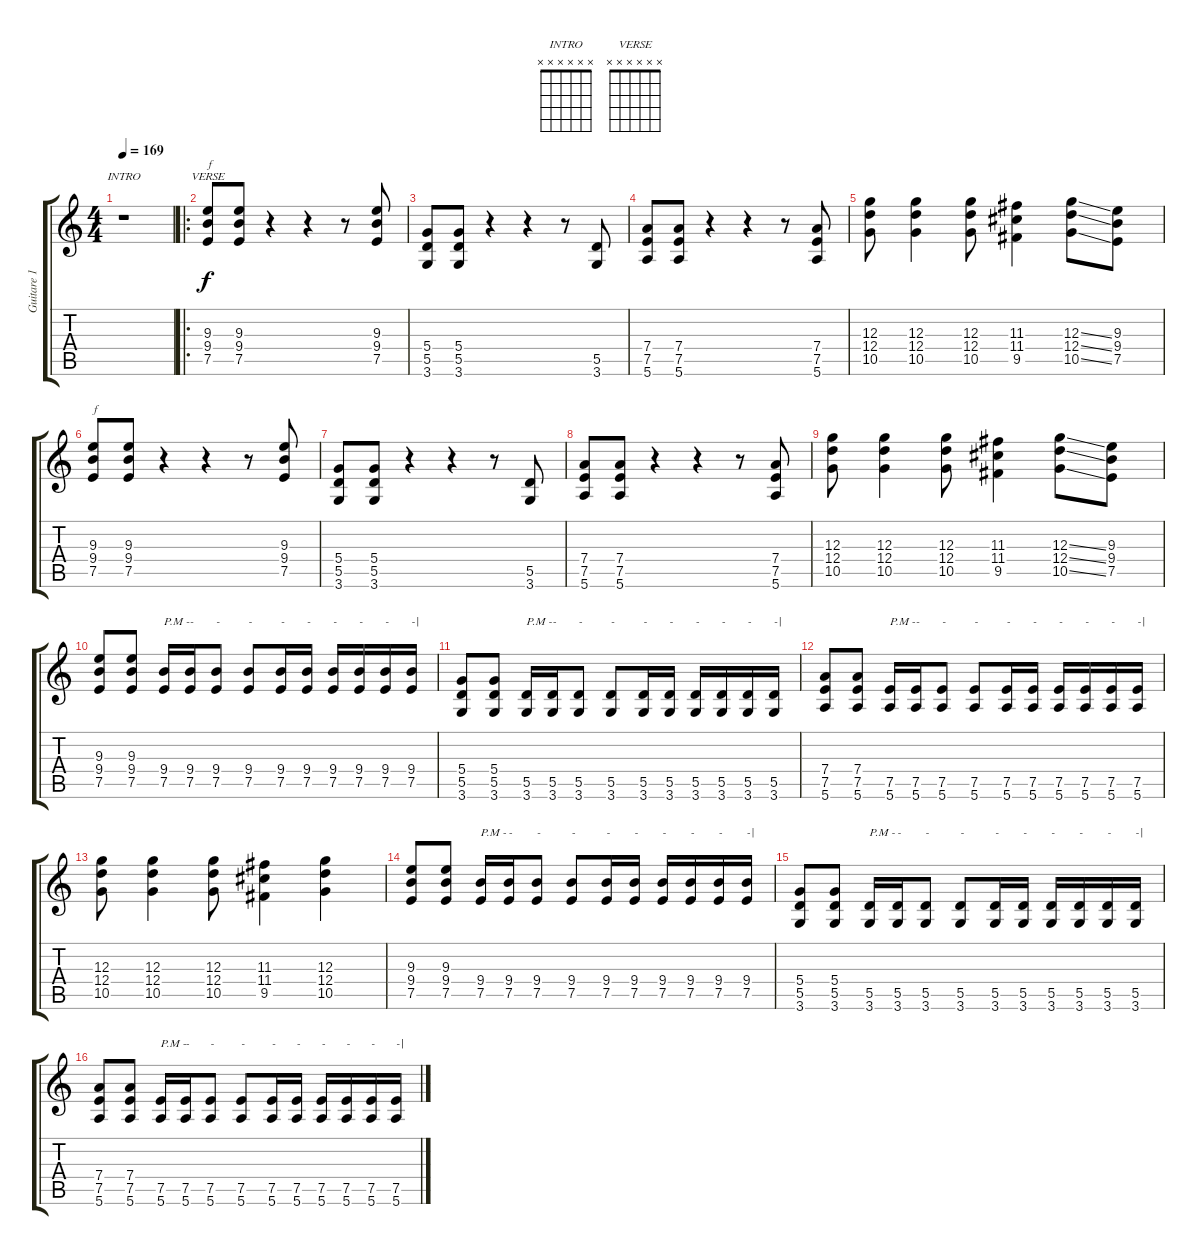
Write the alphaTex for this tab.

\track ("Guitare 1" "Guitare 1") {instrument distortionguitar}
\staff {score tabs}
\tuning (E4 B3 G3 D3 A2 E2) {hide}
\chord ("INTRO" x x x x x x) {firstfret 0}
\chord ("VERSE" x x x x x x) {firstfret 0}
\ts (4 4)
\tempo 169
\clef g2
\ks c
r.1{ch "INTRO" dy f instrument distortionguitar} |
\ro
(9.3 9.4 7.5).8{ch "VERSE" txt "f"} (9.3 9.4 7.5).8 r.4 r.4 r.8 (9.3 9.4 7.5).8 |
(5.4 5.5 3.6).8 (5.4 5.5 3.6).8 r.4 r.4 r.8 (5.5 3.6).8 |
(7.4 7.5 5.6).8 (7.4 7.5 5.6).8 r.4 r.4 r.8 (7.4 7.5 5.6).8 |
(12.3 12.4 10.5).8 (12.3 12.4 10.5).4 (12.3 12.4 10.5).8 (11.3 11.4 9.5).4 (12.3{ss} 12.4{ss} 10.5{ss}).8 (9.3 9.4 7.5).8 |
(9.3 9.4 7.5).8{txt "f"} (9.3 9.4 7.5).8 r.4 r.4 r.8 (9.3 9.4 7.5).8 |
(5.4 5.5 3.6).8 (5.4 5.5 3.6).8 r.4 r.4 r.8 (5.5 3.6).8 |
(7.4 7.5 5.6).8 (7.4 7.5 5.6).8 r.4 r.4 r.8 (7.4 7.5 5.6).8 |
(12.3 12.4 10.5).8 (12.3 12.4 10.5).4 (12.3 12.4 10.5).8 (11.3 11.4 9.5).4 (12.3{ss} 12.4{ss} 10.5{ss}).8 (9.3 9.4 7.5).8 |
(9.3 9.4 7.5).8 (9.3 9.4 7.5).8 (9.4 7.5).16{txt "P.M - "} (9.4 7.5).16{txt "-"} (9.4 7.5).8{txt "-"} (9.4 7.5).8{txt "-"} (9.4 7.5).16{txt "-"} (9.4 7.5).16{txt "-"} (9.4 7.5).16{txt "-"} (9.4 7.5).16{txt "-"} (9.4 7.5).16{txt "-"} (9.4 7.5).16{txt "-|"} |
(5.4 5.5 3.6).8 (5.4 5.5 3.6).8 (5.5 3.6).16{txt "P.M - "} (5.5 3.6).16{txt "-"} (5.5 3.6).8{txt "-"} (5.5 3.6).8{txt "-"} (5.5 3.6).16{txt "-"} (5.5 3.6).16{txt "-"} (5.5 3.6).16{txt "-"} (5.5 3.6).16{txt "-"} (5.5 3.6).16{txt "-"} (5.5 3.6).16{txt "-|"} |
(7.4 7.5 5.6).8 (7.4 7.5 5.6).8 (7.5 5.6).16{txt "P.M - "} (7.5 5.6).16{txt "-"} (7.5 5.6).8{txt "-"} (7.5 5.6).8{txt "-"} (7.5 5.6).16{txt "-"} (7.5 5.6).16{txt "-"} (7.5 5.6).16{txt "-"} (7.5 5.6).16{txt "-"} (7.5 5.6).16{txt "-"} (7.5 5.6).16{txt "-|"} |
(12.3 12.4 10.5).8 (12.3 12.4 10.5).4 (12.3 12.4 10.5).8 (11.3 11.4 9.5).4 (12.3 12.4 10.5).4 |
(9.3 9.4 7.5).8 (9.3 9.4 7.5).8 (9.4 7.5).16{txt "P.M - "} (9.4 7.5).16{txt "-"} (9.4 7.5).8{txt "-"} (9.4 7.5).8{txt "-"} (9.4 7.5).16{txt "-"} (9.4 7.5).16{txt "-"} (9.4 7.5).16{txt "-"} (9.4 7.5).16{txt "-"} (9.4 7.5).16{txt "-"} (9.4 7.5).16{txt "-|"} |
(5.4 5.5 3.6).8 (5.4 5.5 3.6).8 (5.5 3.6).16{txt "P.M - "} (5.5 3.6).16{txt "-"} (5.5 3.6).8{txt "-"} (5.5 3.6).8{txt "-"} (5.5 3.6).16{txt "-"} (5.5 3.6).16{txt "-"} (5.5 3.6).16{txt "-"} (5.5 3.6).16{txt "-"} (5.5 3.6).16{txt "-"} (5.5 3.6).16{txt "-|"} |
(7.4 7.5 5.6).8 (7.4 7.5 5.6).8 (7.5 5.6).16{txt "P.M - "} (7.5 5.6).16{txt "-"} (7.5 5.6).8{txt "-"} (7.5 5.6).8{txt "-"} (7.5 5.6).16{txt "-"} (7.5 5.6).16{txt "-"} (7.5 5.6).16{txt "-"} (7.5 5.6).16{txt "-"} (7.5 5.6).16{txt "-"} (7.5 5.6).16{txt "-|"}
